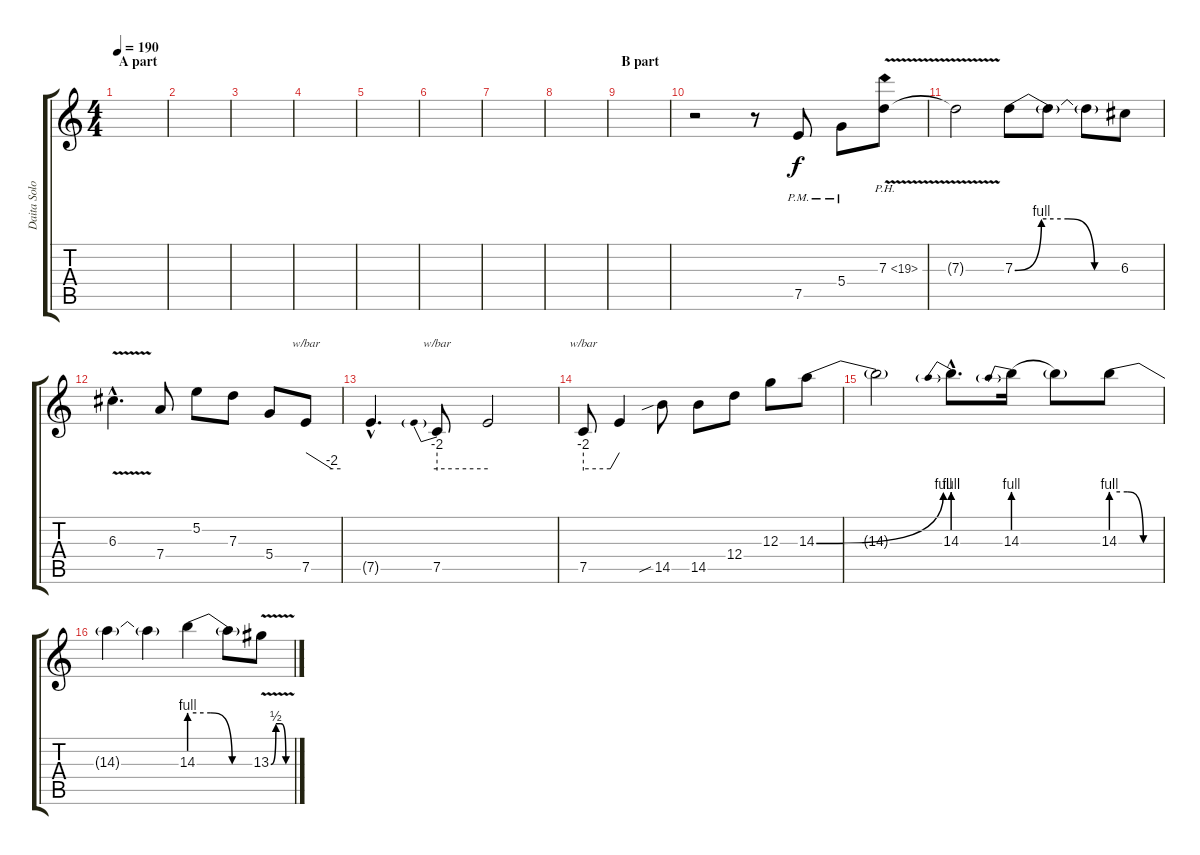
\track ("Daita Solo" "Daita Solo") {instrument distortionguitar}
\staff {score tabs}
\tuning (E4 B3 G3 D3 A2 E2) {hide}
\ts (4 4)
\section ("" "A part")
\tempo 190
\clef g2
\ks c
|
|
|
|
|
|
|
|
\section ("" "B part")
|
r.2 r.8 7.5{pm}.8 5.4{pm}.8 7.3{ph 12 v}.8 |
7.3{t}.2 7.3{be (custom 0 0 15 4 30 4 45 0 60 0)}.8 7.3{t}.8 7.3{t}.8 6.3.8 |
6.3{v hac}.4{d} 7.4.8 5.2.8 7.3.8 5.4.8 7.5.8{tbe (custom default 0 0 45 -8 60 -8)} |
7.5{hac t}.4{d} 7.5.8{tbe (predive default 0 -8 60 -8)} 7.5{t}.2 |
7.5.8{tbe (custom default 0 -8 45 -8 60 0)} 7.5{t}.4 14.5{sib}.8 14.5.8 12.4.8 12.3.8 14.3{be (bend 0 0 60 4)}.8 |
14.3{t}.2 14.3{be (prebend 0 4 60 4) hac}.8{d} 14.3{be (prebend 0 4 60 4)}.16 14.3{t}.8 14.3{be (custom 0 4 20 4 40 0 60 0)}.8 |
14.3{t}.4 14.3{t}.4 14.3{be (custom 0 4 20 4 40 0 60 0)}.4 14.3{t}.8 13.3{be (custom 0 0 15 2 30 2 45 0 60 0) v}.8
